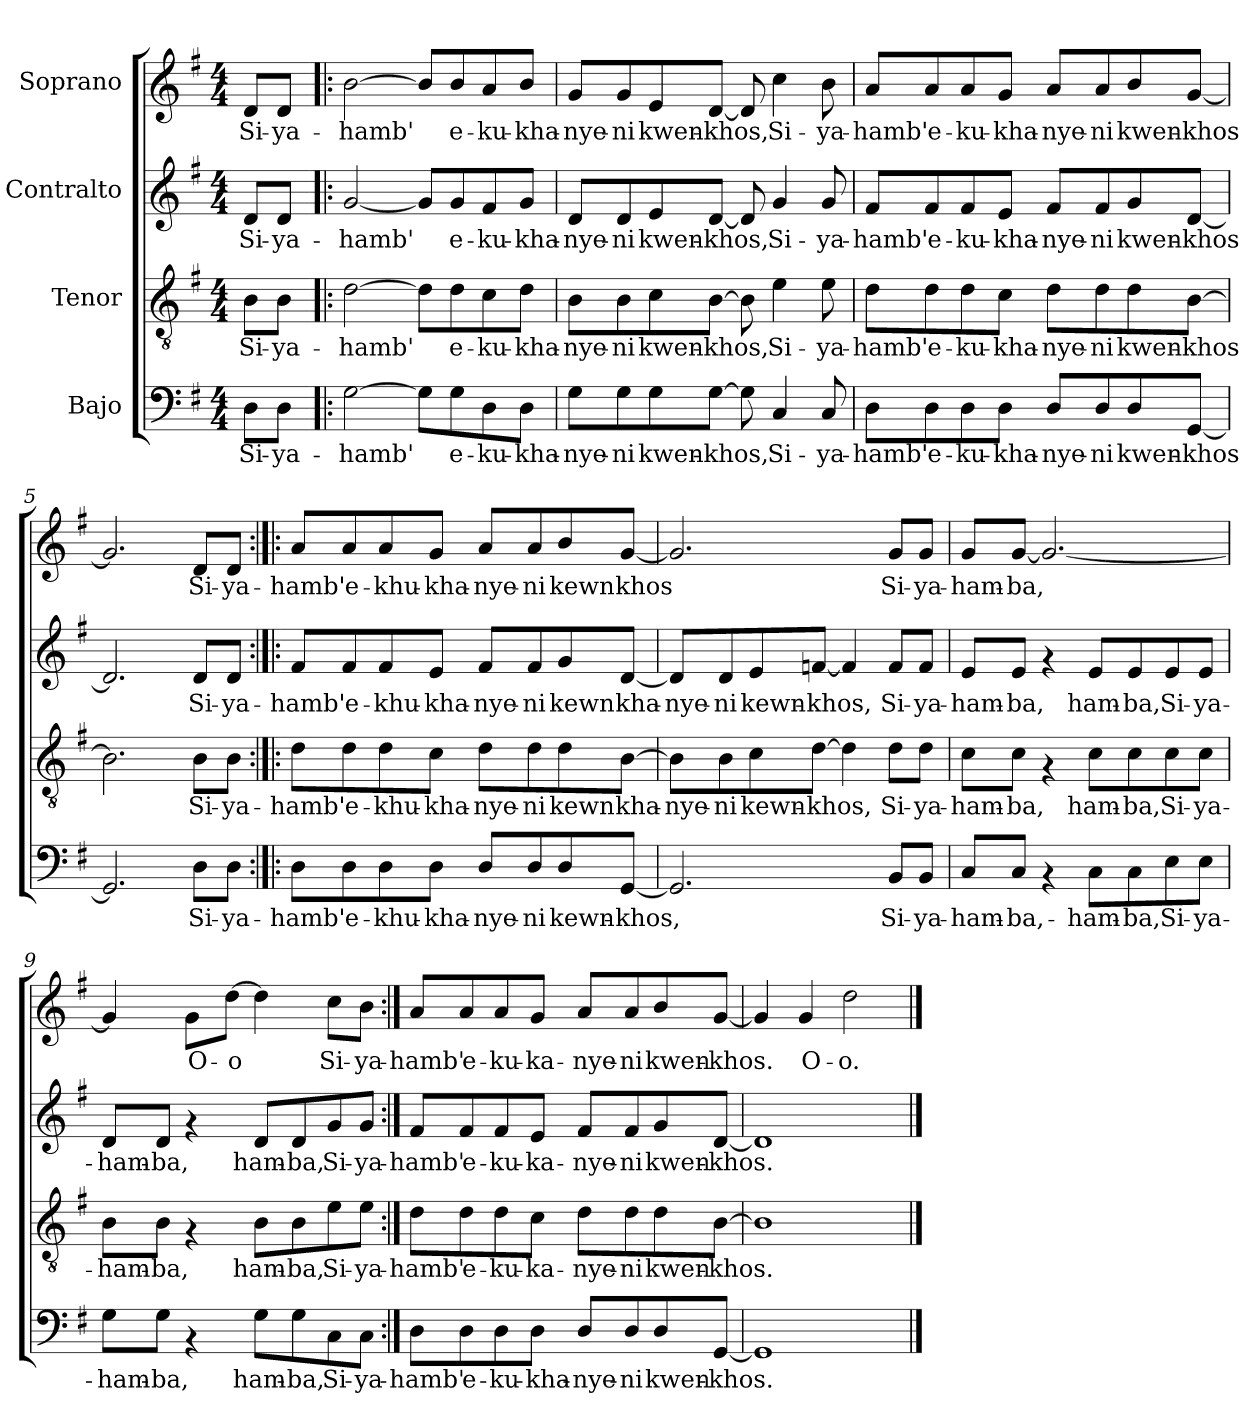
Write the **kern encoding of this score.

**kern	**text	**kern	**text	**kern	**text	**kern	**text
*part4	*part4	*part3	*part3	*part2	*part2	*part1	*part1
*staff4	*staff4	*staff3	*staff3	*staff2	*staff2	*staff1	*staff1
*I"Bajo	*	*I"Tenor	*	*I"Contralto	*	*I"Soprano	*
*clefF4	*	*clefGv2	*	*clefG2	*	*clefG2	*
*k[f#]	*	*k[f#]	*	*k[f#]	*	*k[f#]	*
*G:	*	*G:	*	*G:	*	*G:	*
*M4/4	*	*M4/4	*	*M4/4	*	*M4/4	*
=1	=1	=1	=1	=1	=1	=1	=1
!	!LO:LY:b	!	!LO:LY:b	!	!LO:LY:b	!	!LO:LY:b
8D\L	Si-	8B\L	Si-	8d/L	Si-	8d/L	Si-
!	!LO:LY:b	!	!LO:LY:b	!	!LO:LY:b	!	!LO:LY:b
8D\J	-ya-	8B\J	-ya-	8d/J	-ya-	8d/J	-ya-
=2!|:	=2!|:	=2!|:	=2!|:	=2!|:	=2!|:	=2!|:	=2!|:
!	!LO:LY:b	!	!LO:LY:b	!	!LO:LY:b	!	!LO:LY:b
[>2G\	-hamb'	[>2d\	-hamb'	[<2g/	-hamb'	[>2b\	-hamb'
8G\L]	.	8d\L]	.	8g/L]	.	8b/L]	.
!	!LO:LY:b	!	!LO:LY:b	!	!LO:LY:b	!	!LO:LY:b
8G\	e-	8d\	e-	8g/	e-	8b/	e-
!	!LO:LY:b	!	!LO:LY:b	!	!LO:LY:b	!	!LO:LY:b
8D\	-ku-	8c\	-ku-	8f#/	-ku-	8a/	-ku-
!	!LO:LY:b	!	!LO:LY:b	!	!LO:LY:b	!	!LO:LY:b
8D\J	-kha-	8d\J	-kha-	8g/J	-kha-	8b/J	-kha-
=3	=3	=3	=3	=3	=3	=3	=3
!	!LO:LY:b	!	!LO:LY:b	!	!LO:LY:b	!	!LO:LY:b
8G\L	-nye-	8B\L	-nye-	8d/L	-nye-	8g/L	-nye-
!	!LO:LY:b	!	!LO:LY:b	!	!LO:LY:b	!	!LO:LY:b
8G\	-ni	8B\	-ni	8d/	-ni	8g/	-ni
!	!LO:LY:b	!	!LO:LY:b	!	!LO:LY:b	!	!LO:LY:b
8G\	kwen-	8c\	kwen-	8e/	kwen-	8e/	kwen-
!	!LO:LY:b	!	!LO:LY:b	!	!LO:LY:b	!	!LO:LY:b
[>8G\J	-khos,	[>8B\J	-khos,	[<8d/J	-khos,	[<8d/J	-khos,
8G\]	.	8B\]	.	8d/]	.	8d/]	.
!	!LO:LY:b	!	!LO:LY:b	!	!LO:LY:b	!	!LO:LY:b
4C/	Si-	4e\	Si-	4g/	Si-	4cc\	Si-
!	!LO:LY:b	!	!LO:LY:b	!	!LO:LY:b	!	!LO:LY:b
8C/	-ya-	8e\	-ya-	8g/	-ya-	8b\	-ya-
!!LO:LB:g=z
=4	=4	=4	=4	=4	=4	=4	=4
!	!LO:LY:b	!	!LO:LY:b	!	!LO:LY:b	!	!LO:LY:b
8D\L	-hamb'	8d\L	-hamb'	8f#/L	-hamb'	8a/L	-hamb'
!	!LO:LY:b	!	!LO:LY:b	!	!LO:LY:b	!	!LO:LY:b
8D\	e-	8d\	e-	8f#/	e-	8a/	e-
!	!LO:LY:b	!	!LO:LY:b	!	!LO:LY:b	!	!LO:LY:b
8D\	-ku-	8d\	-ku-	8f#/	-ku-	8a/	-ku-
!	!LO:LY:b	!	!LO:LY:b	!	!LO:LY:b	!	!LO:LY:b
8D\J	-kha-	8c\J	-kha-	8e/J	-kha-	8g/J	-kha-
!	!LO:LY:b	!	!LO:LY:b	!	!LO:LY:b	!	!LO:LY:b
8D/L	-nye-	8d\L	-nye-	8f#/L	-nye-	8a/L	-nye-
!	!LO:LY:b	!	!LO:LY:b	!	!LO:LY:b	!	!LO:LY:b
8D/	-ni	8d\	-ni	8f#/	-ni	8a/	-ni
!	!LO:LY:b	!	!LO:LY:b	!	!LO:LY:b	!	!LO:LY:b
8D/	kwen-	8d\	kwen-	8g/	kwen-	8b/	kwen-
!	!LO:LY:b	!	!LO:LY:b	!	!LO:LY:b	!	!LO:LY:b
[<8GG/J	-khos	[>8B\J	-khos	[<8d/J	-khos	[<8g/J	-khos
=5	=5	=5	=5	=5	=5	=5	=5
2.GG/]	.	2.B\]	.	2.d/]	.	2.g/]	.
!	!LO:LY:b	!	!LO:LY:b	!	!LO:LY:b	!	!LO:LY:b
8D\L	Si-	8B\L	Si-	8d/L	Si-	8d/L	Si-
!	!LO:LY:b	!	!LO:LY:b	!	!LO:LY:b	!	!LO:LY:b
8D\J	-ya-	8B\J	-ya-	8d/J	-ya-	8d/J	-ya-
=6:|!|:	=6:|!|:	=6:|!|:	=6:|!|:	=6:|!|:	=6:|!|:	=6:|!|:	=6:|!|:
!	!LO:LY:b	!	!LO:LY:b	!	!LO:LY:b	!	!LO:LY:b
8D\L	-hamb'	8d\L	-hamb'	8f#/L	-hamb'	8a/L	-hamb'
!	!LO:LY:b	!	!LO:LY:b	!	!LO:LY:b	!	!LO:LY:b
8D\	e-	8d\	e-	8f#/	e-	8a/	e-
!	!LO:LY:b	!	!LO:LY:b	!	!LO:LY:b	!	!LO:LY:b
8D\	-khu-	8d\	-khu-	8f#/	-khu-	8a/	-khu-
!	!LO:LY:b	!	!LO:LY:b	!	!LO:LY:b	!	!LO:LY:b
8D\J	-kha-	8c\J	-kha-	8e/J	-kha-	8g/J	-kha-
!	!LO:LY:b	!	!LO:LY:b	!	!LO:LY:b	!	!LO:LY:b
8D/L	-nye-	8d\L	-nye-	8f#/L	-nye-	8a/L	-nye-
!	!LO:LY:b	!	!LO:LY:b	!	!LO:LY:b	!	!LO:LY:b
8D/	-ni	8d\	-ni	8f#/	-ni	8a/	-ni
!	!LO:LY:b	!	!LO:LY:b	!	!LO:LY:b	!	!LO:LY:b
8D/	kewn-	8d\	kewn	8g/	kewn	8b/	kewn
!	!LO:LY:b	!	!LO:LY:b	!	!LO:LY:b	!	!LO:LY:b
[<8GG/J	-khos,	[>8B\J	kha-	[<8d/J	kha-	[<8g/J	khos
=7	=7	=7	=7	=7	=7	=7	=7
!	!	!	!LO:LY:b	!	!LO:LY:b	!	!
2.GG/]	.	8B\L]	-nye-	8d/L]	-nye-	2.g/]	.
!	!	!	!LO:LY:b	!	!LO:LY:b	!	!
.	.	8B\	-ni	8d/	-ni	.	.
!	!	!	!LO:LY:b	!	!LO:LY:b	!	!
.	.	8c\	kewn-	8e/	kewn-	.	.
!	!	!	!LO:LY:b	!	!LO:LY:b	!	!
.	.	[>8d\J	-khos,	[<8fn/J	-khos,	.	.
.	.	4d\]	.	4f/]	.	.	.
!	!LO:LY:b	!	!LO:LY:b	!	!LO:LY:b	!	!LO:LY:b
8BB/L	Si-	8d\L	Si-	8f/L	Si-	8g/L	Si-
!	!LO:LY:b	!	!LO:LY:b	!	!LO:LY:b	!	!LO:LY:b
8BB/J	-ya-	8d\J	-ya-	8f/J	-ya-	8g/J	-ya-
!!LO:PB:g=z
=8	=8	=8	=8	=8	=8	=8	=8
!	!LO:LY:b	!	!LO:LY:b	!	!LO:LY:b	!	!LO:LY:b
8C/L	-ham-	8c\L	-ham-	8e/L	-ham-	8g/L	-ham-
!	!LO:LY:b	!	!LO:LY:b	!	!LO:LY:b	!	!LO:LY:b
8C/J	-ba,-	8c\J	-ba,	8e/J	-ba,	[<8g/J	-ba,
4rAA	.	4rF	.	4rf	.	2.g/_	.
!	!LO:LY:b	!	!LO:LY:b	!	!LO:LY:b	!	!
8C\L	-ham-	8c\L	ham-	8e/L	ham-	.	.
!	!LO:LY:b	!	!LO:LY:b	!	!LO:LY:b	!	!
8C\	-ba,	8c\	-ba,	8e/	-ba,	.	.
!	!LO:LY:b	!	!LO:LY:b	!	!LO:LY:b	!	!
8E\	Si-	8c\	Si-	8e/	Si-	.	.
!	!LO:LY:b	!	!LO:LY:b	!	!LO:LY:b	!	!
8E\J	-ya-	8c\J	-ya-	8e/J	-ya-	.	.
=9	=9	=9	=9	=9	=9	=9	=9
!	!LO:LY:b	!	!LO:LY:b	!	!LO:LY:b	!	!
8G\L	-ham-	8B\L	-ham-	8d/L	-ham-	4g/]	.
!	!LO:LY:b	!	!LO:LY:b	!	!LO:LY:b	!	!
8G\J	-ba,	8B\J	-ba,	8d/J	-ba,	.	.
!	!	!	!	!	!	!	!LO:LY:b
4rAA	.	4rF	.	4rf	.	8g\L	O-
!	!	!	!	!	!	!	!LO:LY:b
.	.	.	.	.	.	[>8dd\J	-o
!	!LO:LY:b	!	!LO:LY:b	!	!LO:LY:b	!	!
8G\L	ham-	8B\L	ham-	8d/L	ham-	4dd\]	.
!	!LO:LY:b	!	!LO:LY:b	!	!LO:LY:b	!	!
8G\	-ba,	8B\	-ba,	8d/	-ba,	.	.
!	!LO:LY:b	!	!LO:LY:b	!	!LO:LY:b	!	!LO:LY:b
8C\	Si-	8e\	Si-	8g/	Si-	8cc\L	Si-
!	!LO:LY:b	!	!LO:LY:b	!	!LO:LY:b	!	!LO:LY:b
8C\J	-ya-	8e\J	-ya-	8g/J	-ya-	8b\J	-ya-
=10:|!	=10:|!	=10:|!	=10:|!	=10:|!	=10:|!	=10:|!	=10:|!
!	!LO:LY:b	!	!LO:LY:b	!	!LO:LY:b	!	!LO:LY:b
8D\L	-hamb'	8d\L	-hamb'	8f#/L	-hamb'	8a/L	-hamb'
!	!LO:LY:b	!	!LO:LY:b	!	!LO:LY:b	!	!LO:LY:b
8D\	e-	8d\	e-	8f#/	e-	8a/	e-
!	!LO:LY:b	!	!LO:LY:b	!	!LO:LY:b	!	!LO:LY:b
8D\	-ku-	8d\	-ku-	8f#/	-ku-	8a/	-ku-
!	!LO:LY:b	!	!LO:LY:b	!	!LO:LY:b	!	!LO:LY:b
8D\J	-kha-	8c\J	-ka-	8e/J	-ka-	8g/J	-ka-
!	!LO:LY:b	!	!LO:LY:b	!	!LO:LY:b	!	!LO:LY:b
8D/L	-nye-	8d\L	-nye-	8f#/L	-nye-	8a/L	-nye-
!	!LO:LY:b	!	!LO:LY:b	!	!LO:LY:b	!	!LO:LY:b
8D/	-ni	8d\	-ni	8f#/	-ni	8a/	-ni
!	!LO:LY:b	!	!LO:LY:b	!	!LO:LY:b	!	!LO:LY:b
8D/	kwen-	8d\	kwen-	8g/	kwen-	8b/	kwen-
!	!LO:LY:b	!	!LO:LY:b	!	!LO:LY:b	!	!LO:LY:b
[<8GG/J	-khos.	[>8B\J	-khos.	[<8d/J	-khos.	[<8g/J	-khos.
=11	=11	=11	=11	=11	=11	=11	=11
1GG]	.	1B]	.	1d]	.	4g/]	.
!	!	!	!	!	!	!	!LO:LY:b
.	.	.	.	.	.	4g/	O-
!	!	!	!	!	!	!	!LO:LY:b
.	.	.	.	.	.	2dd\	-o.
==	==	==	==	==	==	==	==
*-	*-	*-	*-	*-	*-	*-	*-
